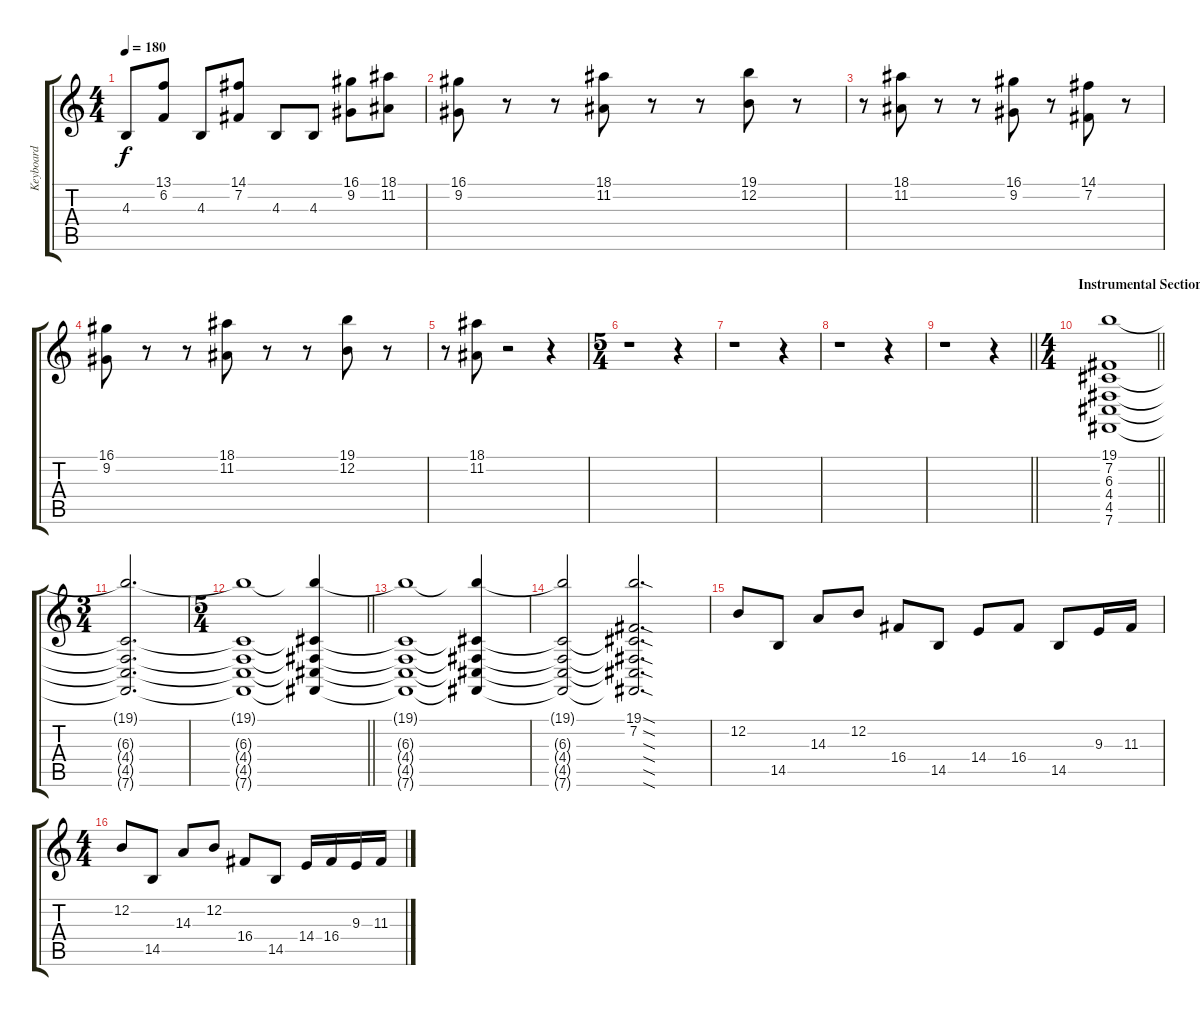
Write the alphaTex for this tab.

\track ("Keyboard" "Keyboard") {instrument synthbrass1}
\staff {score tabs}
\tuning (E4 B3 G3 D3 A2 B1) {hide}
\ts (4 4)
\tempo 180
\clef g2
\ks c
4.3.8{dy f} (13.1 6.2).8 4.3.8 (14.1 7.2).8 4.3.8 4.3.8 (16.1 9.2).8 (18.1 11.2).8 |
(16.1 9.2).8 r.8 r.8 (18.1 11.2).8 r.8 r.8 (19.1 12.2).8 r.8 |
r.8 (18.1 11.2).8 r.8 r.8 (16.1 9.2).8 r.8 (14.1 7.2).8 r.8 |
(16.1 9.2).8 r.8 r.8 (18.1 11.2).8 r.8 r.8 (19.1 12.2).8 r.8 |
r.8 (18.1 11.2).8 r.2 r.4 |
\ts (5 4)
r.1 r.4 |
r.1 r.4 |
r.1 r.4 |
\barLineRight lightlight
r.1 r.4 |
\ts (4 4)
\section ("" "Instrumental Section")
\barLineRight lightlight
(19.1 7.2 6.3 4.4 4.5 7.6).1 |
\ts (3 4)
(19.1{t} 6.3{t} 4.4{t} 4.5{t} 7.6{t}).2{d} |
\ts (5 4)
\barLineRight lightlight
(19.1{t} 6.3{t} 4.4{t} 4.5{t} 7.6{t}).1 (19.1{t} 6.3{t} 4.4{t} 4.5{t} 7.6{t}).4 |
(19.1{t} 6.3{t} 4.4{t} 4.5{t} 7.6{t}).1 (19.1{t} 6.3{t} 4.4{t} 4.5{t} 7.6{t}).4 |
(19.1{t} 6.3{t} 4.4{t} 4.5{t} 7.6{t}).2 (19.1{sod} 7.2{sod} 6.3{sod t} 4.4{sod t} 4.5{sod t} 7.6{sod t}).2{d} |
12.2.8{instrument pad1newage} 14.5.8 14.3.8 12.2.8 16.4.8 14.5.8 14.4.8 16.4.8 14.5.8 9.3.16 11.3.16 |
\ts (4 4)
12.2.8 14.5.8 14.3.8 12.2.8 16.4.8 14.5.8 14.4.16 16.4.16 9.3.16 11.3.16
